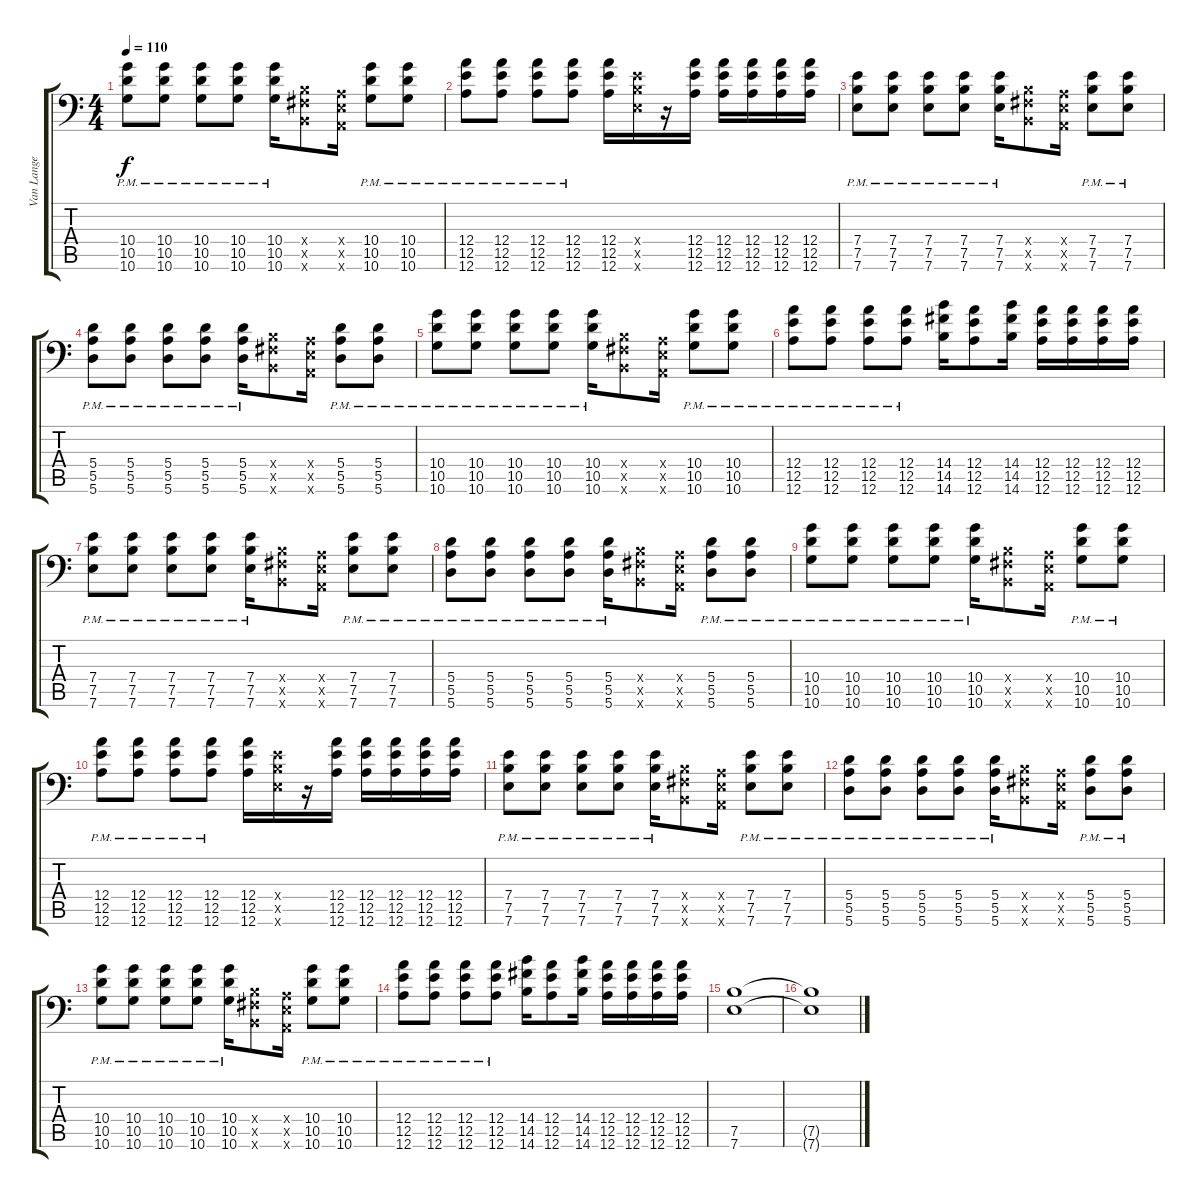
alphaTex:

\track ("Van Lange" "Van Lange") {instrument distortionguitar}
\staff {score tabs}
\tuning (B3 Gb3 D3 A2 E2 A1) {hide}
\ts (4 4)
\tempo 110
\clef f4
\ks c
(10.4{pm} 10.5{pm} 10.6{pm}).8{dy f} (10.4{pm} 10.5{pm} 10.6{pm}).8 (10.4{pm} 10.5{pm} 10.6{pm}).8 (10.4{pm} 10.5{pm} 10.6{pm}).8 (10.4{pm} 10.5{pm} 10.6{pm}).16 (2.4{x} 2.5{x} 2.6{x}).8 (0.4{x} 0.5{x} 0.6{x}).16 (10.4{pm} 10.5{pm} 10.6{pm}).8 (10.4{pm} 10.5{pm} 10.6{pm}).8 |
(12.4{pm} 12.5{pm} 12.6{pm}).8 (12.4{pm} 12.5{pm} 12.6{pm}).8 (12.4{pm} 12.5{pm} 12.6{pm}).8 (12.4{pm} 12.5{pm} 12.6{pm}).8 (12.4 12.5 12.6).16 (7.4{x} 7.5{x} 7.6{x}).16 r.16 (12.4 12.5 12.6).16 (12.4 12.5 12.6).16 (12.4 12.5 12.6).16 (12.4 12.5 12.6).16 (12.4 12.5 12.6).16 |
(7.4{pm} 7.5{pm} 7.6{pm}).8 (7.4{pm} 7.5{pm} 7.6{pm}).8 (7.4{pm} 7.5{pm} 7.6{pm}).8 (7.4{pm} 7.5{pm} 7.6{pm}).8 (7.4{pm} 7.5{pm} 7.6{pm}).16 (2.4{x} 2.5{x} 2.6{x}).8 (0.4{x} 0.5{x} 0.6{x}).16 (7.4{pm} 7.5{pm} 7.6{pm}).8 (7.4{pm} 7.5{pm} 7.6{pm}).8 |
(5.4{pm} 5.5{pm} 5.6{pm}).8 (5.4{pm} 5.5{pm} 5.6{pm}).8 (5.4{pm} 5.5{pm} 5.6{pm}).8 (5.4{pm} 5.5{pm} 5.6{pm}).8 (5.4{pm} 5.5{pm} 5.6{pm}).16 (2.4{x} 2.5{x} 2.6{x}).8 (0.4{x} 0.5{x} 0.6{x}).16 (5.4{pm} 5.5{pm} 5.6{pm}).8 (5.4{pm} 5.5{pm} 5.6{pm}).8 |
(10.4{pm} 10.5{pm} 10.6{pm}).8 (10.4{pm} 10.5{pm} 10.6{pm}).8 (10.4{pm} 10.5{pm} 10.6{pm}).8 (10.4{pm} 10.5{pm} 10.6{pm}).8 (10.4{pm} 10.5{pm} 10.6{pm}).16 (2.4{x} 2.5{x} 2.6{x}).8 (0.4{x} 0.5{x} 0.6{x}).16 (10.4{pm} 10.5{pm} 10.6{pm}).8 (10.4{pm} 10.5{pm} 10.6{pm}).8 |
(12.4{pm} 12.5{pm} 12.6{pm}).8 (12.4{pm} 12.5{pm} 12.6{pm}).8 (12.4{pm} 12.5{pm} 12.6{pm}).8 (12.4{pm} 12.5{pm} 12.6{pm}).8 (14.4 14.5 14.6).16 (12.4 12.5 12.6).8 (14.4 14.5 14.6).16 (12.4 12.5 12.6).16 (12.4 12.5 12.6).16 (12.4 12.5 12.6).16 (12.4 12.5 12.6).16 |
(7.4{pm} 7.5{pm} 7.6{pm}).8 (7.4{pm} 7.5{pm} 7.6{pm}).8 (7.4{pm} 7.5{pm} 7.6{pm}).8 (7.4{pm} 7.5{pm} 7.6{pm}).8 (7.4{pm} 7.5{pm} 7.6{pm}).16 (2.4{x} 2.5{x} 2.6{x}).8 (0.4{x} 0.5{x} 0.6{x}).16 (7.4{pm} 7.5{pm} 7.6{pm}).8 (7.4{pm} 7.5{pm} 7.6{pm}).8 |
(5.4{pm} 5.5{pm} 5.6{pm}).8 (5.4{pm} 5.5{pm} 5.6{pm}).8 (5.4{pm} 5.5{pm} 5.6{pm}).8 (5.4{pm} 5.5{pm} 5.6{pm}).8 (5.4{pm} 5.5{pm} 5.6{pm}).16 (2.4{x} 2.5{x} 2.6{x}).8 (0.4{x} 0.5{x} 0.6{x}).16 (5.4{pm} 5.5{pm} 5.6{pm}).8 (5.4{pm} 5.5{pm} 5.6{pm}).8 |
(10.4{pm} 10.5{pm} 10.6{pm}).8 (10.4{pm} 10.5{pm} 10.6{pm}).8 (10.4{pm} 10.5{pm} 10.6{pm}).8 (10.4{pm} 10.5{pm} 10.6{pm}).8 (10.4{pm} 10.5{pm} 10.6{pm}).16 (2.4{x} 2.5{x} 2.6{x}).8 (0.4{x} 0.5{x} 0.6{x}).16 (10.4{pm} 10.5{pm} 10.6{pm}).8 (10.4{pm} 10.5{pm} 10.6{pm}).8 |
(12.4{pm} 12.5{pm} 12.6{pm}).8 (12.4{pm} 12.5{pm} 12.6{pm}).8 (12.4{pm} 12.5{pm} 12.6{pm}).8 (12.4{pm} 12.5{pm} 12.6{pm}).8 (12.4 12.5 12.6).16 (7.4{x} 7.5{x} 7.6{x}).16 r.16 (12.4 12.5 12.6).16 (12.4 12.5 12.6).16 (12.4 12.5 12.6).16 (12.4 12.5 12.6).16 (12.4 12.5 12.6).16 |
(7.4{pm} 7.5{pm} 7.6{pm}).8 (7.4{pm} 7.5{pm} 7.6{pm}).8 (7.4{pm} 7.5{pm} 7.6{pm}).8 (7.4{pm} 7.5{pm} 7.6{pm}).8 (7.4{pm} 7.5{pm} 7.6{pm}).16 (2.4{x} 2.5{x} 2.6{x}).8 (0.4{x} 0.5{x} 0.6{x}).16 (7.4{pm} 7.5{pm} 7.6{pm}).8 (7.4{pm} 7.5{pm} 7.6{pm}).8 |
(5.4{pm} 5.5{pm} 5.6{pm}).8 (5.4{pm} 5.5{pm} 5.6{pm}).8 (5.4{pm} 5.5{pm} 5.6{pm}).8 (5.4{pm} 5.5{pm} 5.6{pm}).8 (5.4{pm} 5.5{pm} 5.6{pm}).16 (2.4{x} 2.5{x} 2.6{x}).8 (0.4{x} 0.5{x} 0.6{x}).16 (5.4{pm} 5.5{pm} 5.6{pm}).8 (5.4{pm} 5.5{pm} 5.6{pm}).8 |
(10.4{pm} 10.5{pm} 10.6{pm}).8 (10.4{pm} 10.5{pm} 10.6{pm}).8 (10.4{pm} 10.5{pm} 10.6{pm}).8 (10.4{pm} 10.5{pm} 10.6{pm}).8 (10.4{pm} 10.5{pm} 10.6{pm}).16 (2.4{x} 2.5{x} 2.6{x}).8 (0.4{x} 0.5{x} 0.6{x}).16 (10.4{pm} 10.5{pm} 10.6{pm}).8 (10.4{pm} 10.5{pm} 10.6{pm}).8 |
(12.4{pm} 12.5{pm} 12.6{pm}).8 (12.4{pm} 12.5{pm} 12.6{pm}).8 (12.4{pm} 12.5{pm} 12.6{pm}).8 (12.4{pm} 12.5{pm} 12.6{pm}).8 (14.4 14.5 14.6).16 (12.4 12.5 12.6).8 (14.4 14.5 14.6).16 (12.4 12.5 12.6).16 (12.4 12.5 12.6).16 (12.4 12.5 12.6).16 (12.4 12.5 12.6).16 |
(7.5 7.6).1 |
(7.5{t} 7.6{t}).1{volume 4}
